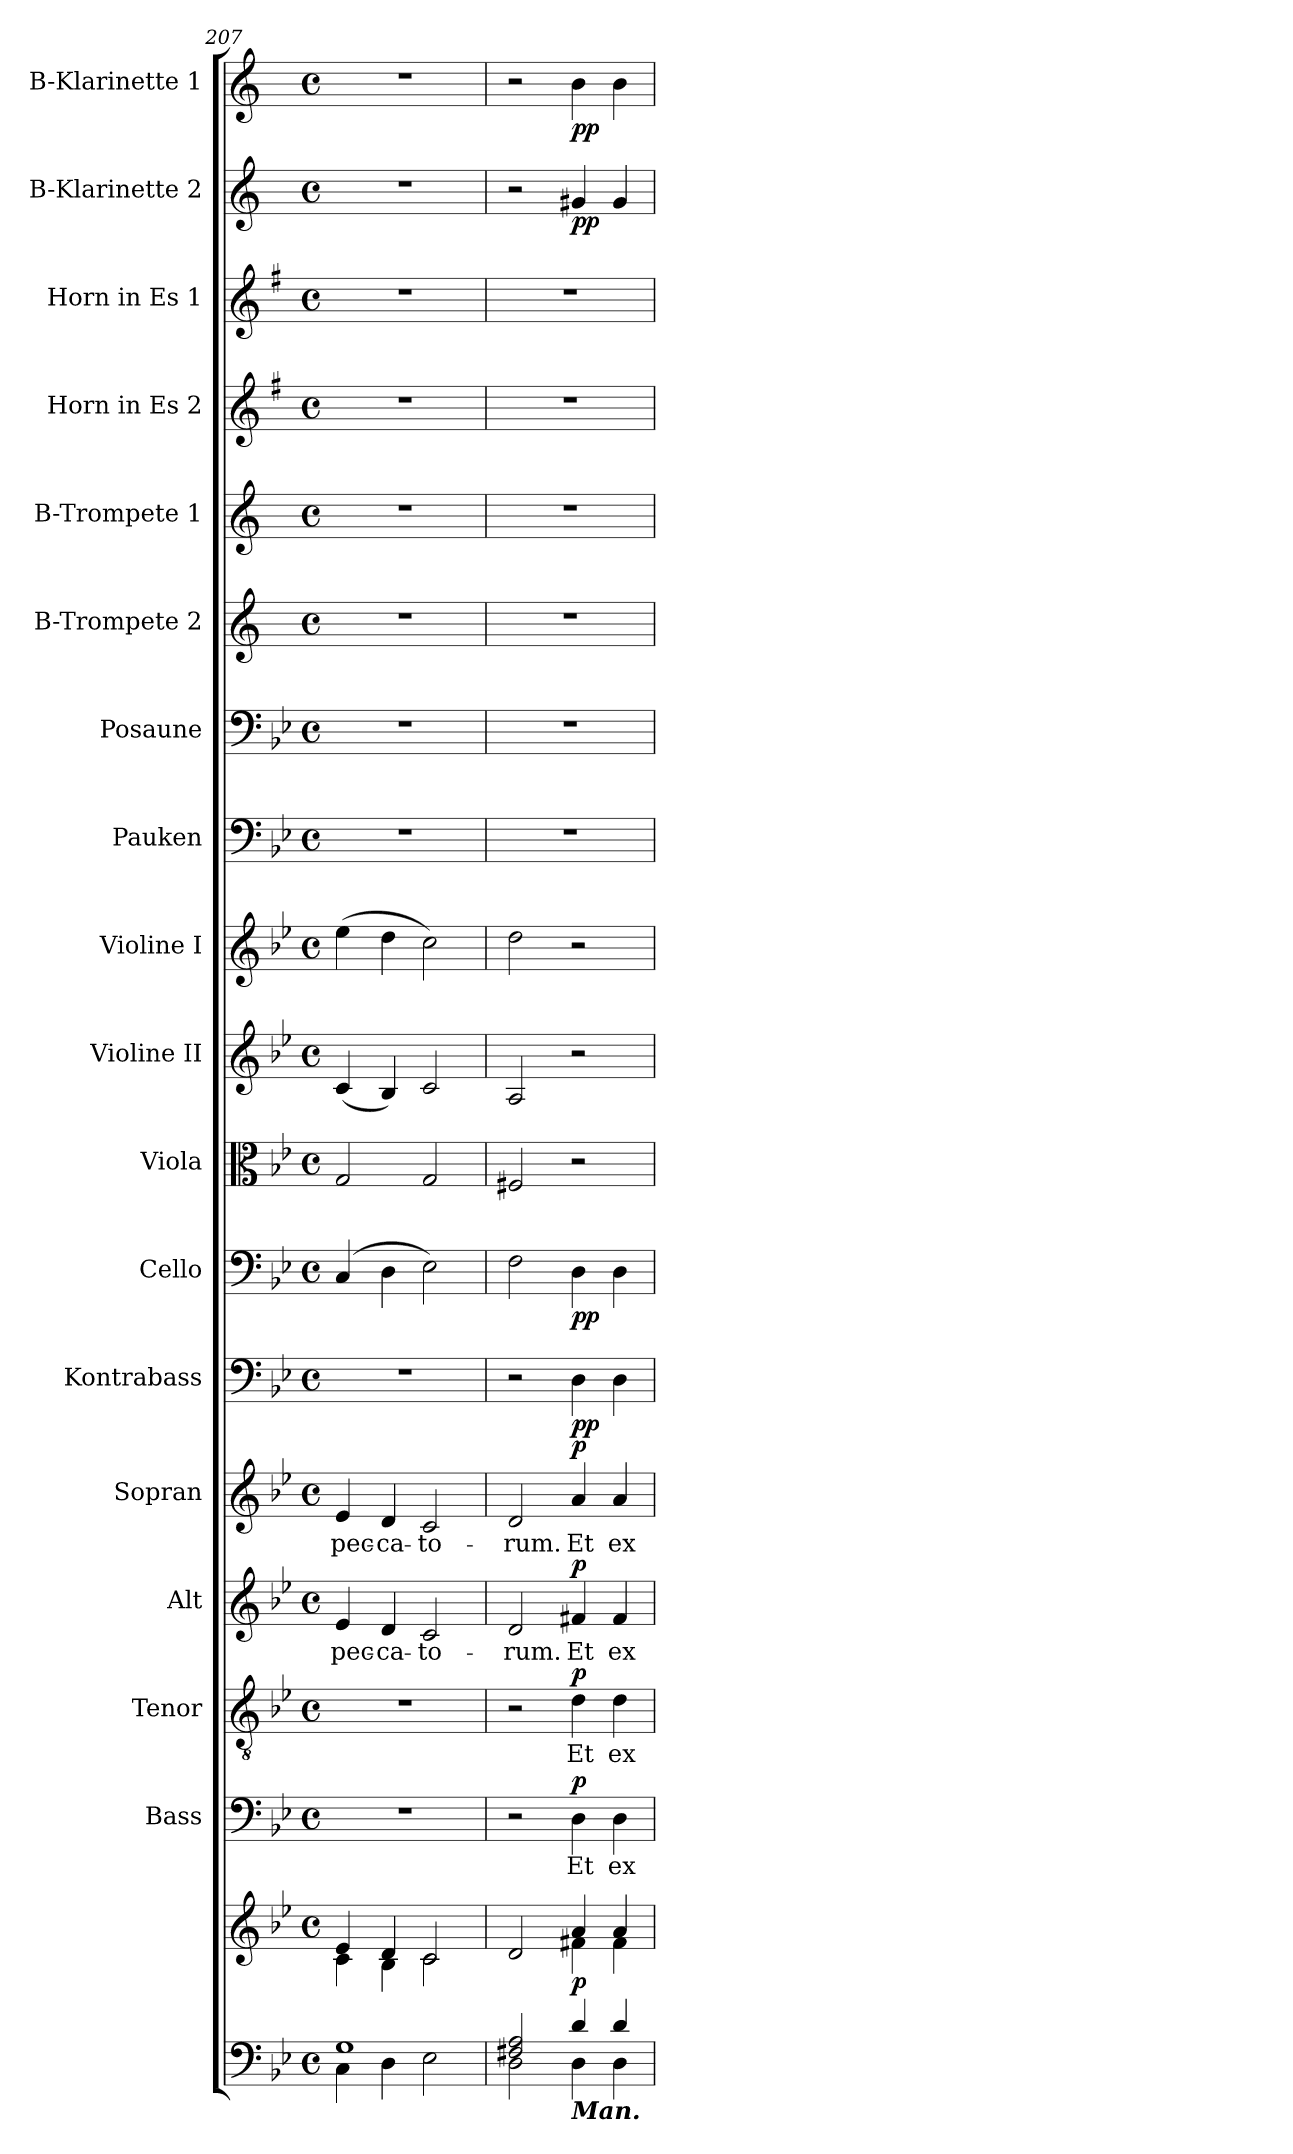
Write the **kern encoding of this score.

**kern	**kern	**dynam	**kern	**text	**dynam	**kern	**text	**dynam	**kern	**text	**dynam	**kern	**text	**dynam	**kern	**dynam	**kern	**dynam	**kern	**kern	**kern	**kern	**kern	**kern	**kern	**kern	**kern	**kern	**dynam	**kern	**dynam
*part18	*part18	*part18	*part17	*part17	*part17	*part16	*part16	*part16	*part15	*part15	*part15	*part14	*part14	*part14	*part13	*part13	*part12	*part12	*part11	*part10	*part9	*part8	*part7	*part6	*part5	*part4	*part3	*part2	*part2	*part1	*part1
*staff19	*staff18	*staff18/19	*staff17	*staff17	*staff17	*staff16	*staff16	*staff16	*staff15	*staff15	*staff15	*staff14	*staff14	*staff14	*staff13	*staff13	*staff12	*staff12	*staff11	*staff10	*staff9	*staff8	*staff7	*staff6	*staff5	*staff4	*staff3	*staff2	*staff2	*staff1	*staff1
*	*	*	*I"Bass	*	*	*I"Tenor	*	*	*I"Alt	*	*	*I"Sopran	*	*	*I"Kontrabass	*	*I"Cello	*	*I"Viola	*I"Violine II	*I"Violine I	*I"Pauken	*I"Posaune	*I"B-Trompete 2	*I"B-Trompete 1	*I"Horn in Es 2	*I"Horn in Es 1	*I"B-Klarinette 2	*	*I"B-Klarinette 1	*
*	*	*	*I'B.	*	*	*I'T.	*	*	*I'A.	*	*	*I'S.	*	*	*I'Kb.	*	*	*	*I'Vla.	*I'Vl. II	*I'Vl. I	*I'Pk.	*I'Pos.	*I'B Trp. 2	*I'B Trp. 1	*	*	*I'B Kl. 2	*	*I'B Kl. 1	*
*clefF4	*clefG2	*	*clefF4	*	*	*clefGv2	*	*	*clefG2	*	*	*clefG2	*	*	*clefF4	*	*clefF4	*	*clefC3	*clefG2	*clefG2	*clefF4	*clefF4	*clefG2	*clefG2	*clefG2	*clefG2	*clefG2	*	*clefG2	*
*	*	*	*	*	*	*	*	*	*	*	*	*	*	*	*ITrd7c12	*	*	*	*	*	*	*	*	*ITrd1c2	*ITrd1c2	*ITrd5c9	*ITrd5c9	*ITrd1c2	*	*ITrd1c2	*
*k[b-e-]	*k[b-e-]	*	*k[b-e-]	*	*	*k[b-e-]	*	*	*k[b-e-]	*	*	*k[b-e-]	*	*	*k[b-e-]	*	*k[b-e-]	*	*k[b-e-]	*k[b-e-]	*k[b-e-]	*k[b-e-]	*k[b-e-]	*k[b-e-]	*k[b-e-]	*k[b-e-]	*k[b-e-]	*k[b-e-]	*	*k[b-e-]	*
*B-:	*B-:	*	*B-:	*	*	*B-:	*	*	*B-:	*	*	*B-:	*	*	*B-:	*	*B-:	*	*B-:	*B-:	*B-:	*B-:	*B-:	*B-:	*B-:	*B-:	*B-:	*B-:	*	*B-:	*
*M4/4	*M4/4	*	*M4/4	*	*	*M4/4	*	*	*M4/4	*	*	*M4/4	*	*	*M4/4	*	*M4/4	*	*M4/4	*M4/4	*M4/4	*M4/4	*M4/4	*M4/4	*M4/4	*M4/4	*M4/4	*M4/4	*	*M4/4	*
*met(c)	*met(c)	*	*met(c)	*	*	*met(c)	*	*	*met(c)	*	*	*met(c)	*	*	*met(c)	*	*met(c)	*	*met(c)	*met(c)	*met(c)	*met(c)	*met(c)	*met(c)	*met(c)	*met(c)	*met(c)	*met(c)	*	*met(c)	*
=207	=207	=207	=207	=207	=207	=207	=207	=207	=207	=207	=207	=207	=207	=207	=207	=207	=207	=207	=207	=207	=207	=207	=207	=207	=207	=207	=207	=207	=207	=207	=207
*^	*^	*	*	*	*	*	*	*	*	*	*	*	*	*	*	*	*	*	*	*	*	*	*	*	*	*	*	*	*	*	*
!	!	!	!	!	!	!	!	!	!	!	!	!LO:LY:b	!	!	!LO:LY:b	!	!	!	!	!	!	!	!	!	!	!	!	!	!	!	!	!	!
1G	4C\	4e-/	4c\	.	1r	.	.	1r	.	.	4e-/	pec-	.	4e-/	pec-	.	1r	.	(4C/	.	2G/	(<4c/	(>4ee-\	1r	1r	1r	1r	1r	1r	1r	.	1r	.
!	!	!	!	!	!	!	!	!	!	!	!	!LO:LY:b	!	!	!LO:LY:b	!	!	!	!	!	!	!	!	!	!	!	!	!	!	!	!	!	!
.	4D\	4d/	4B-\	.	.	.	.	.	.	.	4d/	-ca-	.	4d/	-ca-	.	.	.	4D\	.	.	4B-/)	4dd\	.	.	.	.	.	.	.	.	.	.
!	!	!	!	!	!	!	!	!	!	!	!	!LO:LY:b	!	!	!LO:LY:b	!	!	!	!	!	!	!	!	!	!	!	!	!	!	!	!	!	!
.	2E-\	2c/	2c\	.	.	.	.	.	.	.	2c/	-to-	.	2c/	-to-	.	.	.	2E-\)	.	2G/	2c/	2cc\)	.	.	.	.	.	.	.	.	.	.
=208	=208	=208	=208	=208	=208	=208	=208	=208	=208	=208	=208	=208	=208	=208	=208	=208	=208	=208	=208	=208	=208	=208	=208	=208	=208	=208	=208	=208	=208	=208	=208	=208	=208
!	!	!	!	!	!	!	!	!	!	!	!	!LO:LY:b	!	!	!LO:LY:b	!	!	!	!	!	!	!	!	!	!	!	!	!	!	!	!	!	!
2F#X/ 2A/	2D\	2d/	2ryy	.	2r	.	.	2r	.	.	2d/	-rum.	.	2d/	-rum.	.	2r	.	2F\	.	2F#X/	2A/	2dd\	1r	1r	1r	1r	1r	1r	2r	.	2r	.
!LO:TX:b:Bi:t=Man.	!	!	!	!	!	!	!	!	!	!	!	!	!	!	!	!	!	!	!	!	!	!	!	!	!	!	!	!	!	!	!	!	!
!	!	!	!	!LO:DY:b	!	!LO:LY:b	!LO:DY:a	!	!LO:LY:b	!LO:DY:a	!	!LO:LY:b	!LO:DY:a	!	!LO:LY:b	!LO:DY:a	!	!LO:DY:b	!	!LO:DY:b	!	!	!	!	!	!	!	!	!	!	!LO:DY:b	!	!LO:DY:b
4d/	4D\	4a/	4f#X\	p	4D\	Et	p	4d\	Et	p	4f#X/	Et	p	4a/	Et	p	4DD\	pp	4D\	pp	2r	2r	2r	.	.	.	.	.	.	4f#X/	pp	4a\	pp
!	!	!	!	!	!	!LO:LY:b	!	!	!LO:LY:b	!	!	!LO:LY:b	!	!	!LO:LY:b	!	!	!	!	!	!	!	!	!	!	!	!	!	!	!	!	!	!
4d/	4D\	4a/	4f#\	.	4D\	ex-	.	4d\	ex-	.	4f#/	ex-	.	4a/	ex-	.	4DD\	.	4D\	.	.	.	.	.	.	.	.	.	.	4f#/	.	4a\	.
*v	*v	*	*	*	*	*	*	*	*	*	*	*	*	*	*	*	*	*	*	*	*	*	*	*	*	*	*	*	*	*	*	*	*
*	*v	*v	*	*	*	*	*	*	*	*	*	*	*	*	*	*	*	*	*	*	*	*	*	*	*	*	*	*	*	*	*	*
=	=	=	=	=	=	=	=	=	=	=	=	=	=	=	=	=	=	=	=	=	=	=	=	=	=	=	=	=	=	=	=
*-	*-	*-	*-	*-	*-	*-	*-	*-	*-	*-	*-	*-	*-	*-	*-	*-	*-	*-	*-	*-	*-	*-	*-	*-	*-	*-	*-	*-	*-	*-	*-
